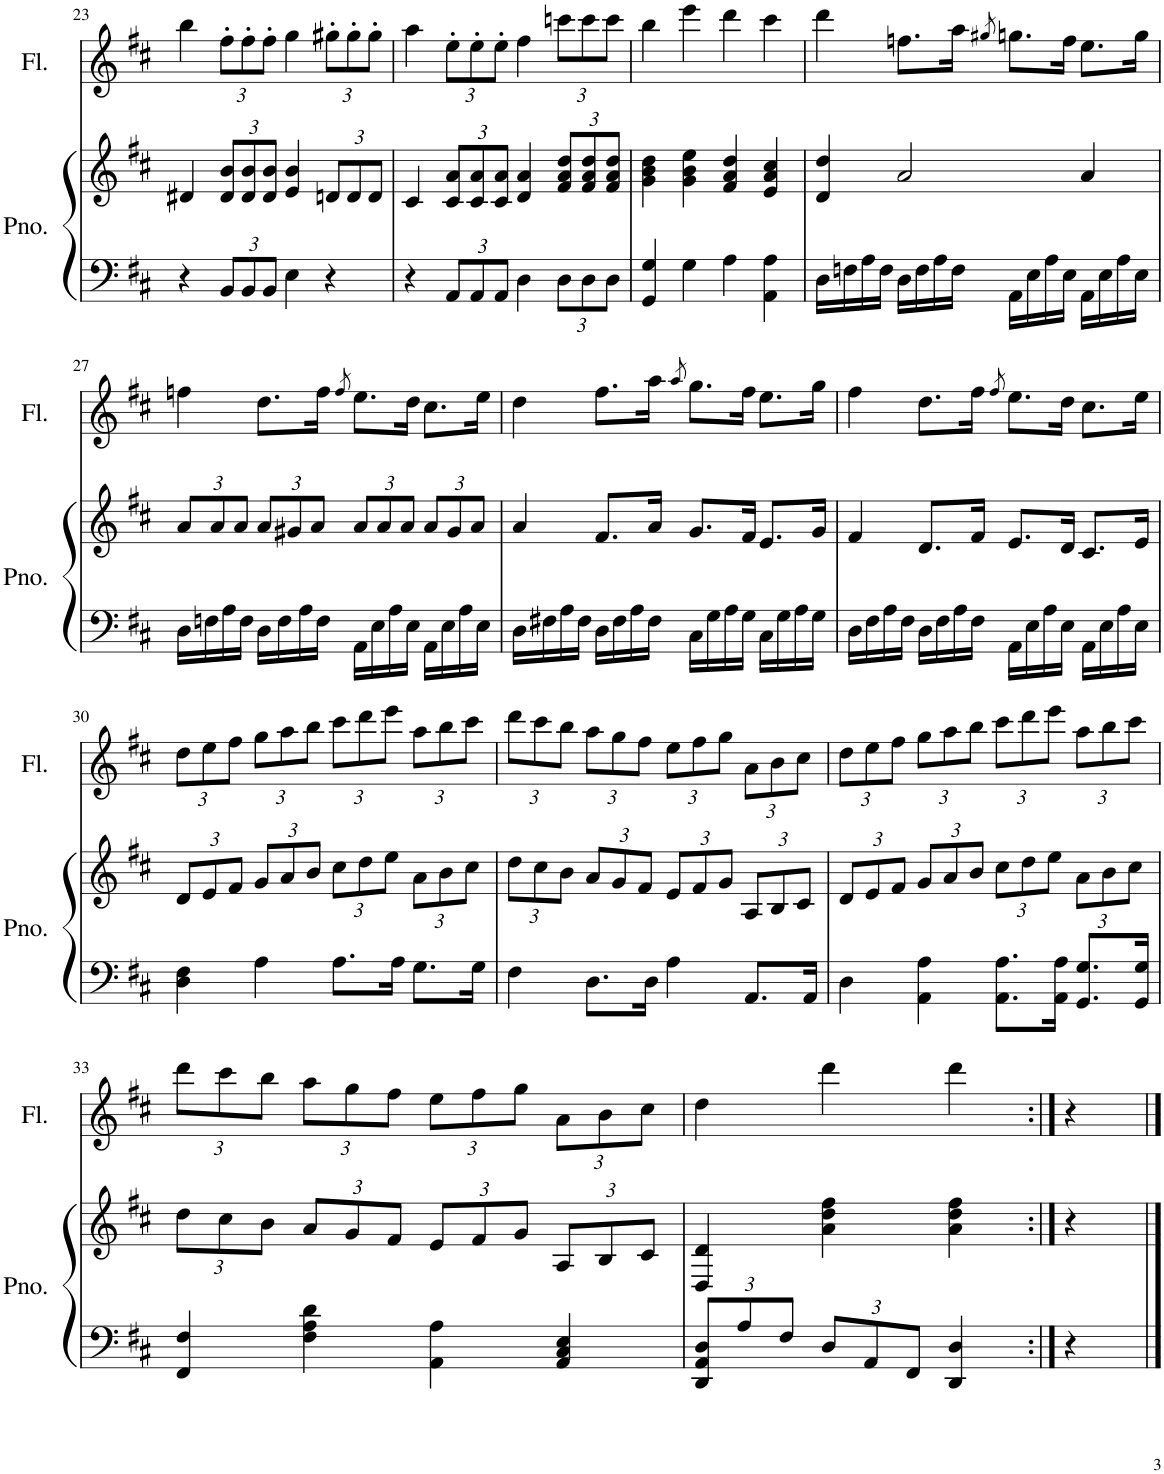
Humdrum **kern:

**kern	**kern	**kern
*part2	*part2	*part1
*staff3	*staff2	*staff1
*I"Piano	*	*I"Flute
*I'Pno.	*	*I'Fl.
!!LO:PB:g=z
*clefF4	*clefG2	*clefG2
*k[f#c#]	*k[f#c#]	*k[f#c#]
*M4/4	*M4/4	*M4/4
*met(c)	*met(c)	*met(c)
=23	=23	=23
4r	4d#X/	4bb\
*Xbrackettup	*Xbrackettup	*Xbrackettup
12BB/L	12d#/ 12b/L	12ff#'\L
12BB/	12d#/ 12b/	12ff#'\
12BB/J	12d#/ 12b/J	12ff#'\J
4E\	4e/ 4b/	4gg\
4r	12dn/L	12gg#X'\L
.	12d/	12gg#'\
.	12d/J	12gg#'\J
=24	=24	=24
4r	4c#/	4aa\
12AA/L	12c#/ 12a/L	12ee'\L
12AA/	12c#/ 12a/	12ee'\
12AA/J	12c#/ 12a/J	12ee'\J
4D\	4d/ 4a/	4ff#\
12D\L	12f#/ 12a/ 12dd/L	12cccn\L
12D\	12f#/ 12a/ 12dd/	12ccc\
12D\J	12f#/ 12a/ 12dd/J	12ccc\J
=25	=25	=25
4GG/ 4G/	4g\ 4b\ 4dd\	4bb\
4G\	4g\ 4b\ 4ee\	4eee\
4A\	4f#/ 4a/ 4dd/	4ddd\
4AA\ 4A\	4e/ 4a/ 4cc#/	4ccc#\
=26	=26	=26
16D\LL	4d/ 4dd/	4ddd\
16Fn\	.	.
16A\	.	.
16F\JJ	.	.
16D\LL	2a/	8.ffn\L
16F\	.	.
16A\	.	.
16F\JJ	.	16aa\Jk
.	.	8qgg#X/
16AA\LL	.	8.ggn\L
16E\	.	.
16A\	.	.
16E\JJ	.	16ff\Jk
16AA\LL	4a/	8.ee\L
16E\	.	.
16A\	.	.
16E\JJ	.	16gg\Jk
!!LO:LB:g=z
=27	=27	=27
16D\LL	12a/L	4ffn\
16Fn\	.	.
.	12a/	.
16A\	.	.
.	12a/J	.
16F\JJ	.	.
16D\LL	12a/L	8.dd\L
16F\	.	.
.	12g#X/	.
16A\	.	.
.	12a/J	.
16F\JJ	.	16ff\Jk
.	.	8qff/
16AA\LL	12a/L	8.ee\L
16E\	.	.
.	12a/	.
16A\	.	.
.	12a/J	.
16E\JJ	.	16dd\Jk
16AA\LL	12a/L	8.cc#\L
16E\	.	.
.	12g#/	.
16A\	.	.
.	12a/J	.
16E\JJ	.	16ee\Jk
=28	=28	=28
16D\LL	4a/	4dd\
16F#X\	.	.
16A\	.	.
16F#\JJ	.	.
16D\LL	8.f#/L	8.ff#\L
16F#\	.	.
16A\	.	.
16F#\JJ	16a/Jk	16aa\Jk
.	.	8qaa/
16C#\LL	8.g/L	8.gg\L
16G\	.	.
16A\	.	.
16G\JJ	16f#/Jk	16ff#\Jk
16C#\LL	8.e/L	8.ee\L
16G\	.	.
16A\	.	.
16G\JJ	16g/Jk	16gg\Jk
=29	=29	=29
16D\LL	4f#/	4ff#\
16F#\	.	.
16A\	.	.
16F#\JJ	.	.
16D\LL	8.d/L	8.dd\L
16F#\	.	.
16A\	.	.
16F#\JJ	16f#/Jk	16ff#\Jk
.	.	8qff#/
16AA\LL	8.e/L	8.ee\L
16E\	.	.
16A\	.	.
16E\JJ	16d/Jk	16dd\Jk
16AA\LL	8.c#/L	8.cc#\L
16E\	.	.
16A\	.	.
16E\JJ	16e/Jk	16ee\Jk
!!LO:LB:g=z
=30	=30	=30
4D\ 4F#\	12d/L	12dd\L
.	12e/	12ee\
.	12f#/J	12ff#\J
4A\	12g/L	12gg\L
.	12a/	12aa\
.	12b/J	12bb\J
8.A\L	12cc#\L	12ccc#\L
.	12dd\	12ddd\
.	12ee\J	12eee\J
16A\Jk	.	.
8.G\L	12a\L	12aa\L
.	12b\	12bb\
.	12cc#\J	12ccc#\J
16G\Jk	.	.
=31	=31	=31
4F#\	12dd\L	12ddd\L
.	12cc#\	12ccc#\
.	12b\J	12bb\J
8.D\L	12a/L	12aa\L
.	12g/	12gg\
.	12f#/J	12ff#\J
16D\Jk	.	.
4A\	12e/L	12ee\L
.	12f#/	12ff#\
.	12g/J	12gg\J
8.AA/L	12A/L	12a\L
.	12B/	12b\
.	12c#/J	12cc#\J
16AA/Jk	.	.
=32	=32	=32
4D\	12d/L	12dd\L
.	12e/	12ee\
.	12f#/J	12ff#\J
4AA\ 4A\	12g/L	12gg\L
.	12a/	12aa\
.	12b/J	12bb\J
8.AA\ 8.A\L	12cc#\L	12ccc#\L
.	12dd\	12ddd\
.	12ee\J	12eee\J
16AA\ 16A\Jk	.	.
8.GG/ 8.G/L	12a\L	12aa\L
.	12b\	12bb\
.	12cc#\J	12ccc#\J
16GG/ 16G/Jk	.	.
!!LO:LB:g=z
=33	=33	=33
4FF#/ 4F#/	12dd\L	12ddd\L
.	12cc#\	12ccc#\
.	12b\J	12bb\J
4F#\ 4A\ 4d\	12a/L	12aa\L
.	12g/	12gg\
.	12f#/J	12ff#\J
4AA\ 4A\	12e/L	12ee\L
.	12f#/	12ff#\
.	12g/J	12gg\J
4AA/ 4C#/ 4E/	12A/L	12a\L
.	12B/	12b\
.	12c#/J	12cc#\J
==34	==34	=34
12DD/ 12AA/ 12D/L	4D/ 4d/	4dd\
12A/	.	.
12F#/J	.	.
12D/L	4a\ 4dd\ 4ff#\	4ddd\
12AA/	.	.
12FF#/J	.	.
4DD/ 4D/	4a\ 4dd\ 4ff#\	4ddd\
4r	4r	4r
==	==	==
*-	*-	*-
